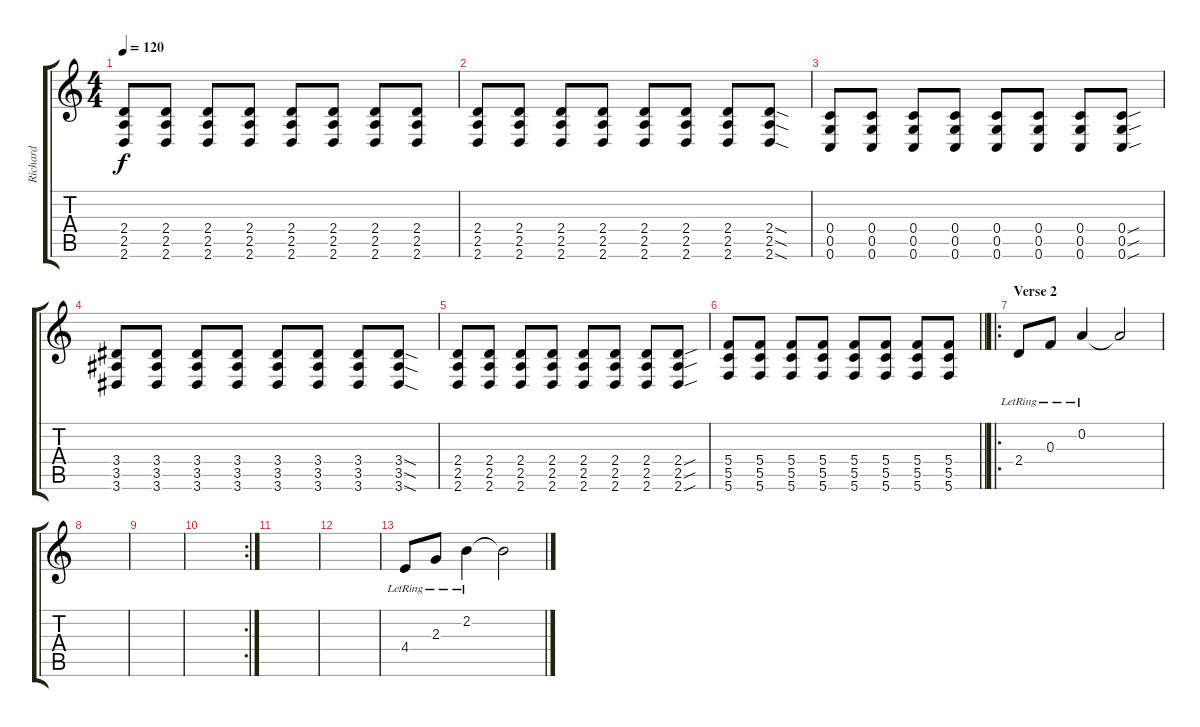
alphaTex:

\track ("Richard" "Richard") {instrument distortionguitar}
\staff {score tabs}
\tuning (D4 A3 F3 C3 G2 C2) {hide}
\ts (4 4)
\tempo 120
\clef g2
\ks c
(2.4 2.5 2.6).8{dy f} (2.4 2.5 2.6).8 (2.4 2.5 2.6).8 (2.4 2.5 2.6).8 (2.4 2.5 2.6).8 (2.4 2.5 2.6).8 (2.4 2.5 2.6).8 (2.4 2.5 2.6).8 |
(2.4 2.5 2.6).8 (2.4 2.5 2.6).8 (2.4 2.5 2.6).8 (2.4 2.5 2.6).8 (2.4 2.5 2.6).8 (2.4 2.5 2.6).8 (2.4 2.5 2.6).8 (2.4{sod} 2.5{sod} 2.6{sod}).8 |
(0.4 0.5 0.6).8 (0.4 0.5 0.6).8 (0.4 0.5 0.6).8 (0.4 0.5 0.6).8 (0.4 0.5 0.6).8 (0.4 0.5 0.6).8 (0.4 0.5 0.6).8 (0.4{sou} 0.5{sou} 0.6{sou}).8 |
(3.4 3.5 3.6).8 (3.4 3.5 3.6).8 (3.4 3.5 3.6).8 (3.4 3.5 3.6).8 (3.4 3.5 3.6).8 (3.4 3.5 3.6).8 (3.4 3.5 3.6).8 (3.4{sod} 3.5{sod} 3.6{sod}).8 |
(2.4 2.5 2.6).8 (2.4 2.5 2.6).8 (2.4 2.5 2.6).8 (2.4 2.5 2.6).8 (2.4 2.5 2.6).8 (2.4 2.5 2.6).8 (2.4 2.5 2.6).8 (2.4{sou} 2.5{sou} 2.6{sou}).8 |
\barLineRight lightlight
(5.4 5.5 5.6).8 (5.4 5.5 5.6).8 (5.4 5.5 5.6).8 (5.4 5.5 5.6).8 (5.4 5.5 5.6).8 (5.4 5.5 5.6).8 (5.4 5.5 5.6).8 (5.4 5.5 5.6).8 |
\ro
\section ("" "Verse 2")
2.4{lr}.8{instrument electricguitarjazz} 0.3{lr}.8 0.2{lr}.4 0.2{t}.2 |
|
|
\rc 2
|
|
|
4.4{lr}.8 2.3{lr}.8 2.2{lr}.4 2.2{t}.2
